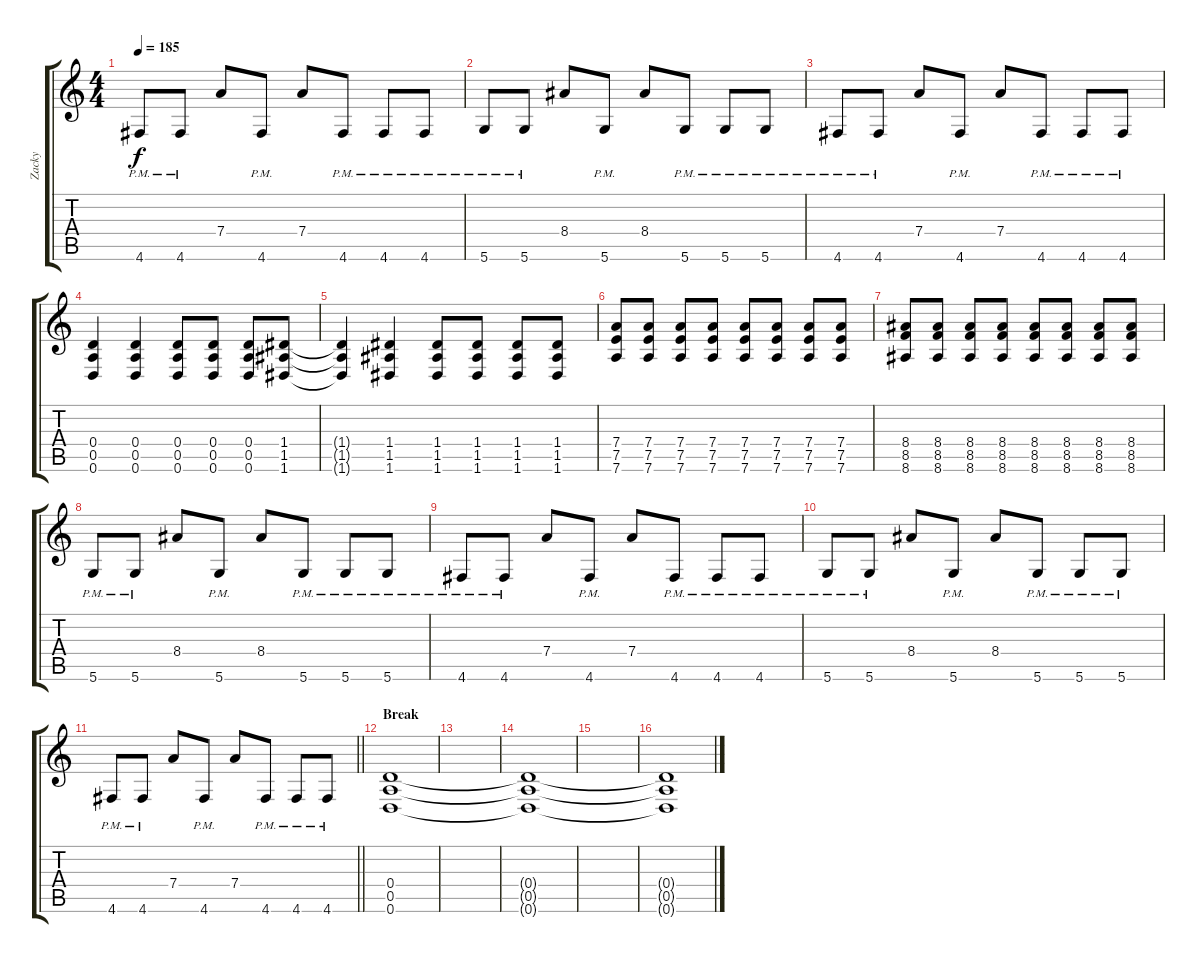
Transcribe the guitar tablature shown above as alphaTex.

\track ("Zacky" "Zacky") {instrument distortionguitar}
\staff {score tabs}
\tuning (E4 B3 G3 D3 A2 D2) {hide}
\ts (4 4)
\tempo 185
\clef g2
\ks c
4.6{pm}.8{dy f} 4.6{pm}.8 7.4.8 4.6{pm}.8 7.4.8 4.6{pm}.8 4.6{pm}.8 4.6{pm}.8 |
5.6{pm}.8 5.6{pm}.8 8.4.8 5.6{pm}.8 8.4.8 5.6{pm}.8 5.6{pm}.8 5.6{pm}.8 |
4.6{pm}.8 4.6{pm}.8 7.4.8 4.6{pm}.8 7.4.8 4.6{pm}.8 4.6{pm}.8 4.6{pm}.8 |
(0.4 0.5 0.6).4 (0.4 0.5 0.6).4 (0.4 0.5 0.6).8 (0.4 0.5 0.6).8 (0.4 0.5 0.6).8 (1.4 1.5 1.6).8 |
(1.4{t} 1.5{t} 1.6{t}).4 (1.4 1.5 1.6).4 (1.4 1.5 1.6).8 (1.4 1.5 1.6).8 (1.4 1.5 1.6).8 (1.4 1.5 1.6).8 |
(7.4 7.5 7.6).8 (7.4 7.5 7.6).8 (7.4 7.5 7.6).8 (7.4 7.5 7.6).8 (7.4 7.5 7.6).8 (7.4 7.5 7.6).8 (7.4 7.5 7.6).8 (7.4 7.5 7.6).8 |
(8.4 8.5 8.6).8 (8.4 8.5 8.6).8 (8.4 8.5 8.6).8 (8.4 8.5 8.6).8 (8.4 8.5 8.6).8 (8.4 8.5 8.6).8 (8.4 8.5 8.6).8 (8.4 8.5 8.6).8 |
5.6{pm}.8 5.6{pm}.8 8.4.8 5.6{pm}.8 8.4.8 5.6{pm}.8 5.6{pm}.8 5.6{pm}.8 |
4.6{pm}.8 4.6{pm}.8 7.4.8 4.6{pm}.8 7.4.8 4.6{pm}.8 4.6{pm}.8 4.6{pm}.8 |
5.6{pm}.8 5.6{pm}.8 8.4.8 5.6{pm}.8 8.4.8 5.6{pm}.8 5.6{pm}.8 5.6{pm}.8 |
\barLineRight lightlight
4.6{pm}.8 4.6{pm}.8 7.4.8 4.6{pm}.8 7.4.8 4.6{pm}.8 4.6{pm}.8 4.6{pm}.8 |
\section ("" "Break")
(0.4 0.5 0.6).1 |
|
(0.4{t} 0.5{t} 0.6{t}).1 |
|
(0.4{t} 0.5{t} 0.6{t}).1
